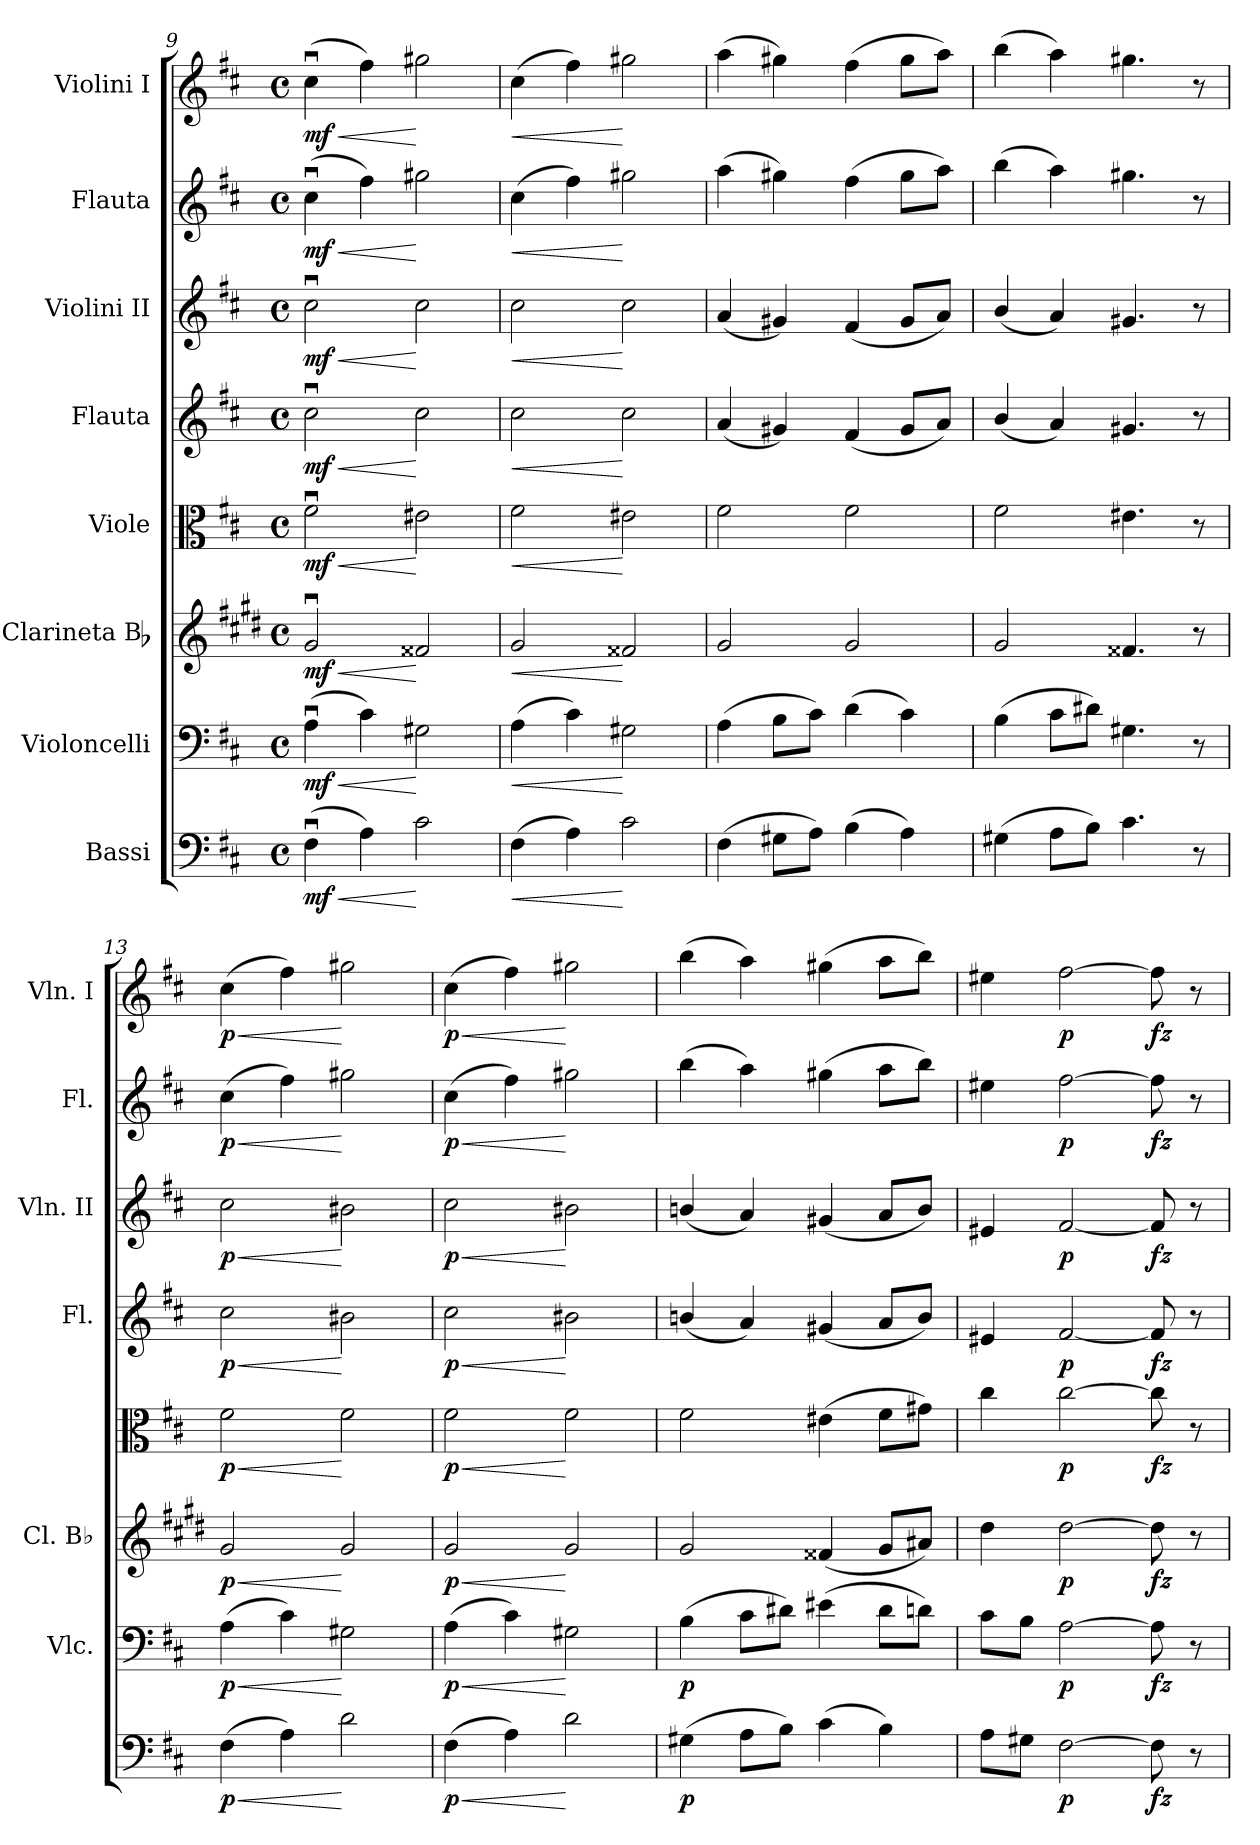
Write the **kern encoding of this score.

**kern	**dynam	**kern	**dynam	**kern	**dynam	**kern	**dynam	**kern	**dynam	**kern	**dynam	**kern	**dynam	**kern	**dynam
*part8	*part8	*part7	*part7	*part6	*part6	*part5	*part5	*part4	*part4	*part3	*part3	*part2	*part2	*part1	*part1
*staff8	*staff8	*staff7	*staff7	*staff6	*staff6	*staff5	*staff5	*staff4	*staff4	*staff3	*staff3	*staff2	*staff2	*staff1	*staff1
*I"Bassi	*	*I"Violoncelli	*	*I"Clarineta Bb	*	*I"Viole	*	*I"Flauta	*	*I"Violini II	*	*I"Flauta	*	*I"Violini I	*
*	*	*I'Vlc.	*	*I'Cl. Bb	*	*	*	*I'Fl.	*	*I'Vln. II	*	*I'Fl.	*	*I'Vln. I	*
*clefF4	*	*clefF4	*	*clefG2	*	*clefC3	*	*clefG2	*	*clefG2	*	*clefG2	*	*clefG2	*
*	*	*	*	*ITrd1c2	*	*	*	*	*	*	*	*	*	*	*
*k[f#c#]	*	*k[f#c#]	*	*k[f#c#]	*	*k[f#c#]	*	*k[f#c#]	*	*k[f#c#]	*	*k[f#c#]	*	*k[f#c#]	*
*M4/4	*	*M4/4	*	*M4/4	*	*M4/4	*	*M4/4	*	*M4/4	*	*M4/4	*	*M4/4	*
*met(c)	*	*met(c)	*	*met(c)	*	*met(c)	*	*met(c)	*	*met(c)	*	*met(c)	*	*met(c)	*
=9	=9	=9	=9	=9	=9	=9	=9	=9	=9	=9	=9	=9	=9	=9	=9
!	!LO:HP:b	!	!LO:HP:b	!	!LO:HP:b	!	!LO:HP:b	!	!LO:HP:b	!	!LO:HP:b	!	!LO:HP:b	!	!LO:HP:b
!	!LO:DY:n=1:b	!	!LO:DY:n=1:b	!	!LO:DY:n=1:b	!	!LO:DY:n=1:b	!	!LO:DY:n=1:b	!	!LO:DY:n=1:b	!	!LO:DY:n=1:b	!	!LO:DY:n=1:b
(4F#u\	< mf	(4Au\	< mf	2f#u/	< mf	2f#u\	< mf	2cc#u\	< mf	2cc#u\	< mf	(4cc#u\	< mf	(4cc#u\	< mf
4A\)	.	4c#\)	.	.	.	.	.	.	.	.	.	4ff#\)	.	4ff#\)	.
2c#\	[	2G#X\	[	2e#X/	[	2e#X\	[	2cc#\	[	2cc#\	[	2gg#X\	[	2gg#X\	[
=10	=10	=10	=10	=10	=10	=10	=10	=10	=10	=10	=10	=10	=10	=10	=10
!	!LO:HP:b	!	!LO:HP:b	!	!LO:HP:b	!	!LO:HP:b	!	!LO:HP:b	!	!LO:HP:b	!	!LO:HP:b	!	!LO:HP:b
(4F#\	<	(4A\	<	2f#/	<	2f#\	<	2cc#\	<	2cc#\	<	(4cc#\	<	(4cc#\	<
4A\)	.	4c#\)	.	.	.	.	.	.	.	.	.	4ff#\)	.	4ff#\)	.
2c#\	[	2G#X\	[	2e#X/	[	2e#X\	[	2cc#\	[	2cc#\	[	2gg#X\	[	2gg#X\	[
=11	=11	=11	=11	=11	=11	=11	=11	=11	=11	=11	=11	=11	=11	=11	=11
(4F#\	.	(4A\	.	2f#/	.	2f#\	.	(4a/	.	(4a/	.	(4aa\	.	(4aa\	.
8G#X\L	.	8B\L	.	.	.	.	.	4g#X/)	.	4g#X/)	.	4gg#X\)	.	4gg#X\)	.
8A\J)	.	8c#\J)	.	.	.	.	.	.	.	.	.	.	.	.	.
(4B\	.	(4d\	.	2f#/	.	2f#\	.	(4f#/	.	(4f#/	.	(4ff#\	.	(4ff#\	.
4A\)	.	4c#\)	.	.	.	.	.	8g#/L	.	8g#/L	.	8gg#\L	.	8gg#\L	.
.	.	.	.	.	.	.	.	8a/J)	.	8a/J)	.	8aa\J)	.	8aa\J)	.
=12	=12	=12	=12	=12	=12	=12	=12	=12	=12	=12	=12	=12	=12	=12	=12
(4G#X\	.	(4B\	.	2f#/	.	2f#\	.	(4b/	.	(4b/	.	(4bb\	.	(4bb\	.
8A\L	.	8c#\L	.	.	.	.	.	4a/)	.	4a/)	.	4aa\)	.	4aa\)	.
8B\J)	.	8d#X\J)	.	.	.	.	.	.	.	.	.	.	.	.	.
4.c#\	.	4.G#X\	.	4.e#X/	.	4.e#X\	.	4.g#X/	.	4.g#X/	.	4.gg#X\	.	4.gg#X\	.
8r	.	8r	.	8r	.	8r	.	8r	.	8r	.	8r	.	8r	.
!!LO:PB:g=z
=13	=13	=13	=13	=13	=13	=13	=13	=13	=13	=13	=13	=13	=13	=13	=13
!	!LO:HP:b	!	!LO:HP:b	!	!LO:HP:b	!	!LO:HP:b	!	!LO:HP:b	!	!LO:HP:b	!	!LO:HP:b	!	!LO:HP:b
!	!LO:DY:n=1:b	!	!LO:DY:n=1:b	!	!LO:DY:n=1:b	!	!LO:DY:n=1:b	!	!LO:DY:n=1:b	!	!LO:DY:n=1:b	!	!LO:DY:n=1:b	!	!LO:DY:n=1:b
(4F#\	< p	(4A\	< p	2f#/	< p	2f#\	< p	2cc#\	< p	2cc#\	< p	(4cc#\	< p	(4cc#\	< p
4A\)	.	4c#\)	.	.	.	.	.	.	.	.	.	4ff#\)	.	4ff#\)	.
2d\	[	2G#X\	[	2f#/	[	2f#\	[	2b#X\	[	2b#X\	[	2gg#X\	[	2gg#X\	[
=14	=14	=14	=14	=14	=14	=14	=14	=14	=14	=14	=14	=14	=14	=14	=14
!	!LO:HP:b	!	!LO:HP:b	!	!LO:HP:b	!	!LO:HP:b	!	!LO:HP:b	!	!LO:HP:b	!	!LO:HP:b	!	!LO:HP:b
!	!LO:DY:n=1:b	!	!LO:DY:n=1:b	!	!LO:DY:n=1:b	!	!LO:DY:n=1:b	!	!LO:DY:n=1:b	!	!LO:DY:n=1:b	!	!LO:DY:n=1:b	!	!LO:DY:n=1:b
(4F#\	< p	(4A\	< p	2f#/	< p	2f#\	< p	2cc#\	< p	2cc#\	< p	(4cc#\	< p	(4cc#\	< p
4A\)	.	4c#\)	.	.	.	.	.	.	.	.	.	4ff#\)	.	4ff#\)	.
2d\	[	2G#X\	[	2f#/	[	2f#\	[	2b#X\	[	2b#X\	[	2gg#X\	[	2gg#X\	[
=15	=15	=15	=15	=15	=15	=15	=15	=15	=15	=15	=15	=15	=15	=15	=15
!	!LO:DY:b	!	!LO:DY:b	!	!LO:DY:b	!	!	!	!	!	!	!	!	!	!
!	!	!	!	!	!LO:DY:n=1:b	!	!LO:DY:b	!	!	!	!	!	!	!	!
!	!	!	!	!	!	!	!LO:DY:n=1:b	!	!LO:DY:b	!	!	!	!	!	!
!	!	!	!	!	!	!	!	!	!LO:DY:n=1:b	!	!LO:DY:b	!	!	!	!
!	!	!	!	!	!	!	!	!	!	!	!LO:DY:n=1:b	!	!LO:DY:b	!	!
!	!	!	!	!	!	!	!	!	!	!	!	!	!LO:DY:n=1:b	!	!LO:DY:b
!	!	!	!	!	!	!	!	!	!	!	!	!	!	!	!LO:DY:n=1:b
(4G#X\	p	(4B\	p	2f#/	p other-dynamics	2f#\	p other-dynamics	(4bn/	p other-dynamics	(4bn/	p other-dynamics	(4bb\	p other-dynamics	(4bb\	p other-dynamics
!	!LO:DY:b	!	!LO:DY:b	!	!	!	!	!	!	!	!	!	!	!	!
8A\L	other-dynamics	8c#\L	other-dynamics	.	.	.	.	4a/)	.	4a/)	.	4aa\)	.	4aa\)	.
8B\J)	.	8d#X\J)	.	.	.	.	.	.	.	.	.	.	.	.	.
(4c#\	.	(4e#X\	.	(4e#X/	.	(4e#X\	.	(4g#X/	.	(4g#X/	.	(4gg#X\	.	(4gg#X\	.
4B\)	.	8d#\L	.	8f#/L	.	8f#\L	.	8a/L	.	8a/L	.	8aa\L	.	8aa\L	.
.	.	8dn\J)	.	8g#X/J)	.	8g#X\J)	.	8b/J)	.	8b/J)	.	8bb\J)	.	8bb\J)	.
=16	=16	=16	=16	=16	=16	=16	=16	=16	=16	=16	=16	=16	=16	=16	=16
8A\L	.	8c#\L	.	4cc#\	.	4cc#\	.	4e#X/	.	4e#X/	.	4ee#X\	.	4ee#X\	.
8G#X\J	.	8B\J	.	.	.	.	.	.	.	.	.	.	.	.	.
!	!LO:DY:b	!	!LO:DY:b	!	!LO:DY:b	!	!LO:DY:b	!	!LO:DY:b	!	!LO:DY:b	!	!LO:DY:b	!	!LO:DY:b
[2F#\	p	[2A\	p	[2cc#\	p	[2cc#\	p	[2f#/	p	[2f#/	p	[2ff#\	p	[2ff#\	p
!	!LO:DY:b	!	!LO:DY:b	!	!LO:DY:b	!	!LO:DY:b	!	!LO:DY:b	!	!LO:DY:b	!	!LO:DY:b	!	!LO:DY:b
8F#\]	fz	8A\]	fz	8cc#\]	fz	8cc#\]	fz	8f#/]	fz	8f#/]	fz	8ff#\]	fz	8ff#\]	fz
8r	.	8r	.	8r	.	8r	.	8r	.	8r	.	8r	.	8r	.
=	=	=	=	=	=	=	=	=	=	=	=	=	=	=	=
*-	*-	*-	*-	*-	*-	*-	*-	*-	*-	*-	*-	*-	*-	*-	*-
